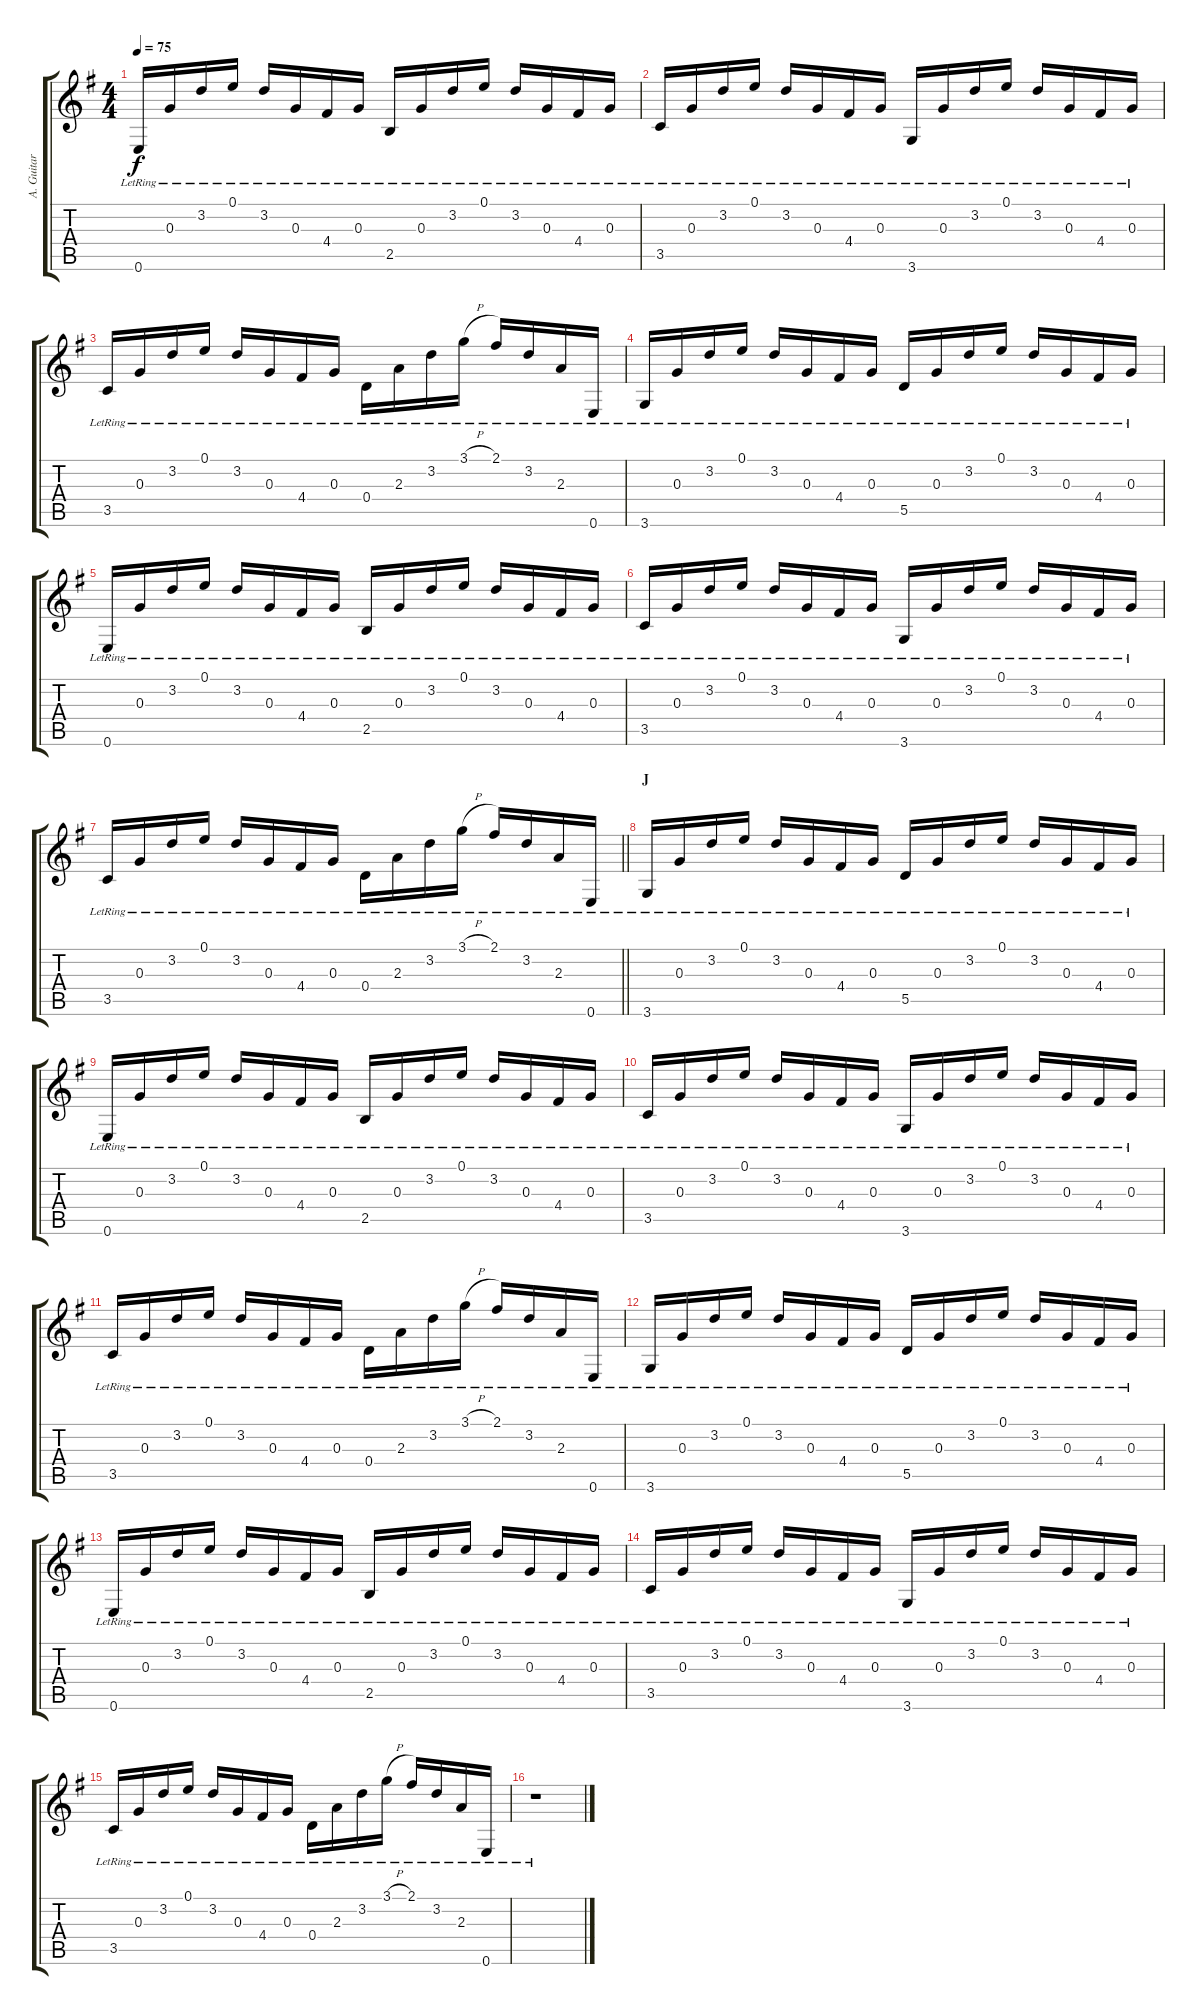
\track ("A. Guitar" "A. Guitar") {instrument acousticguitarsteel}
\staff {score tabs}
\tuning (E4 B3 G3 D3 A2 E2) {hide}
\ts (4 4)
\tempo 75
\clef g2
\ks g
0.6{lr}.16{dy f} 0.3{lr}.16 3.2{lr}.16 0.1{lr}.16 3.2{lr}.16 0.3{lr}.16 4.4{lr}.16 0.3{lr}.16 2.5{lr}.16 0.3{lr}.16 3.2{lr}.16 0.1{lr}.16 3.2{lr}.16 0.3{lr}.16 4.4{lr}.16 0.3{lr}.16 |
3.5{lr}.16 0.3{lr}.16 3.2{lr}.16 0.1{lr}.16 3.2{lr}.16 0.3{lr}.16 4.4{lr}.16 0.3{lr}.16 3.6{lr}.16 0.3{lr}.16 3.2{lr}.16 0.1{lr}.16 3.2{lr}.16 0.3{lr}.16 4.4{lr}.16 0.3{lr}.16 |
3.5{lr}.16 0.3{lr}.16 3.2{lr}.16 0.1{lr}.16 3.2{lr}.16 0.3{lr}.16 4.4{lr}.16 0.3{lr}.16 0.4{lr}.16 2.3{lr}.16 3.2{lr}.16 3.1{h lr}.16 2.1{lr}.16 3.2{lr}.16 2.3{lr}.16 0.6{lr}.16 |
3.6{lr}.16 0.3{lr}.16 3.2{lr}.16 0.1{lr}.16 3.2{lr}.16 0.3{lr}.16 4.4{lr}.16 0.3{lr}.16 5.5{lr}.16 0.3{lr}.16 3.2{lr}.16 0.1{lr}.16 3.2{lr}.16 0.3{lr}.16 4.4{lr}.16 0.3{lr}.16 |
0.6{lr}.16 0.3{lr}.16 3.2{lr}.16 0.1{lr}.16 3.2{lr}.16 0.3{lr}.16 4.4{lr}.16 0.3{lr}.16 2.5{lr}.16 0.3{lr}.16 3.2{lr}.16 0.1{lr}.16 3.2{lr}.16 0.3{lr}.16 4.4{lr}.16 0.3{lr}.16 |
3.5{lr}.16 0.3{lr}.16 3.2{lr}.16 0.1{lr}.16 3.2{lr}.16 0.3{lr}.16 4.4{lr}.16 0.3{lr}.16 3.6{lr}.16 0.3{lr}.16 3.2{lr}.16 0.1{lr}.16 3.2{lr}.16 0.3{lr}.16 4.4{lr}.16 0.3{lr}.16 |
\barLineRight lightlight
3.5{lr}.16 0.3{lr}.16 3.2{lr}.16 0.1{lr}.16 3.2{lr}.16 0.3{lr}.16 4.4{lr}.16 0.3{lr}.16 0.4{lr}.16 2.3{lr}.16 3.2{lr}.16 3.1{h lr}.16 2.1{lr}.16 3.2{lr}.16 2.3{lr}.16 0.6{lr}.16 |
\section ("" "J")
3.6{lr}.16 0.3{lr}.16 3.2{lr}.16 0.1{lr}.16 3.2{lr}.16 0.3{lr}.16 4.4{lr}.16 0.3{lr}.16 5.5{lr}.16 0.3{lr}.16 3.2{lr}.16 0.1{lr}.16 3.2{lr}.16 0.3{lr}.16 4.4{lr}.16 0.3{lr}.16 |
0.6{lr}.16 0.3{lr}.16 3.2{lr}.16 0.1{lr}.16 3.2{lr}.16 0.3{lr}.16 4.4{lr}.16 0.3{lr}.16 2.5{lr}.16 0.3{lr}.16 3.2{lr}.16 0.1{lr}.16 3.2{lr}.16 0.3{lr}.16 4.4{lr}.16 0.3{lr}.16 |
3.5{lr}.16 0.3{lr}.16 3.2{lr}.16 0.1{lr}.16 3.2{lr}.16 0.3{lr}.16 4.4{lr}.16 0.3{lr}.16 3.6{lr}.16 0.3{lr}.16 3.2{lr}.16 0.1{lr}.16 3.2{lr}.16 0.3{lr}.16 4.4{lr}.16 0.3{lr}.16 |
3.5{lr}.16 0.3{lr}.16 3.2{lr}.16 0.1{lr}.16 3.2{lr}.16 0.3{lr}.16 4.4{lr}.16 0.3{lr}.16 0.4{lr}.16 2.3{lr}.16 3.2{lr}.16 3.1{h lr}.16 2.1{lr}.16 3.2{lr}.16 2.3{lr}.16 0.6{lr}.16 |
3.6{lr}.16 0.3{lr}.16 3.2{lr}.16 0.1{lr}.16 3.2{lr}.16 0.3{lr}.16 4.4{lr}.16 0.3{lr}.16 5.5{lr}.16 0.3{lr}.16 3.2{lr}.16 0.1{lr}.16 3.2{lr}.16 0.3{lr}.16 4.4{lr}.16 0.3{lr}.16 |
0.6{lr}.16 0.3{lr}.16 3.2{lr}.16 0.1{lr}.16 3.2{lr}.16 0.3{lr}.16 4.4{lr}.16 0.3{lr}.16 2.5{lr}.16 0.3{lr}.16 3.2{lr}.16 0.1{lr}.16 3.2{lr}.16 0.3{lr}.16 4.4{lr}.16 0.3{lr}.16 |
3.5{lr}.16 0.3{lr}.16 3.2{lr}.16 0.1{lr}.16 3.2{lr}.16 0.3{lr}.16 4.4{lr}.16 0.3{lr}.16 3.6{lr}.16 0.3{lr}.16 3.2{lr}.16 0.1{lr}.16 3.2{lr}.16 0.3{lr}.16 4.4{lr}.16 0.3{lr}.16 |
3.5{lr}.16 0.3{lr}.16 3.2{lr}.16 0.1{lr}.16 3.2{lr}.16 0.3{lr}.16 4.4{lr}.16 0.3{lr}.16 0.4{lr}.16 2.3{lr}.16 3.2{lr}.16 3.1{h lr}.16 2.1{lr}.16 3.2{lr}.16 2.3{lr}.16 0.6{lr}.16 |
r.1
